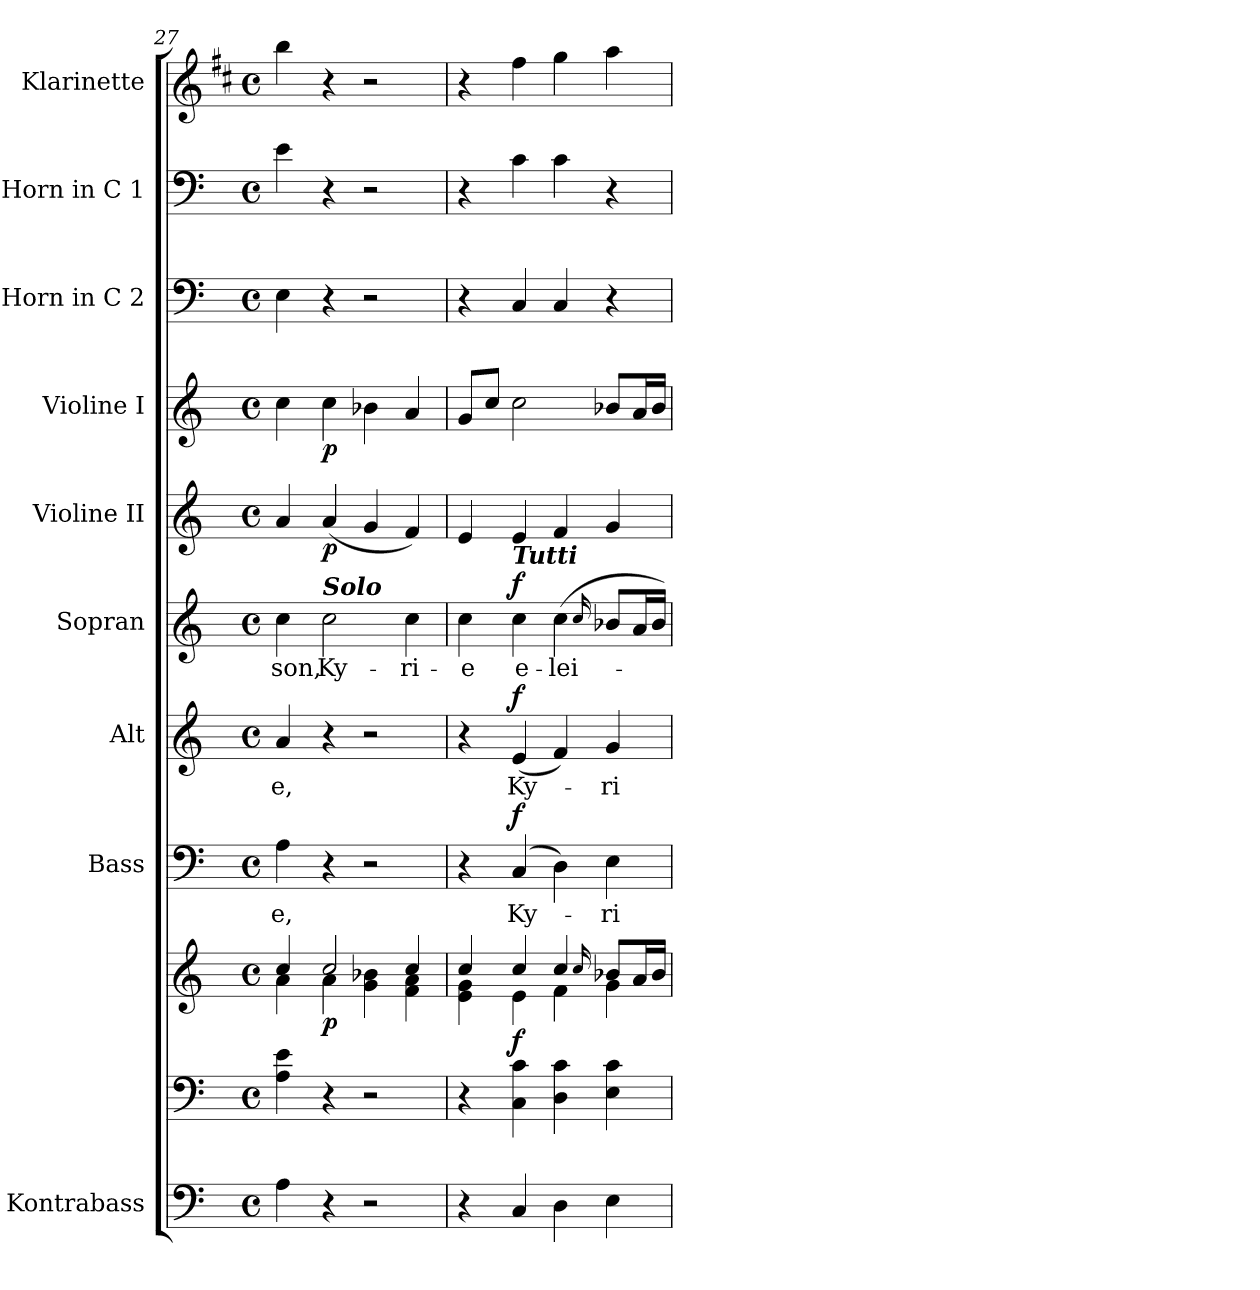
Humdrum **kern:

**kern	**kern	**kern	**dynam	**kern	**text	**dynam	**kern	**text	**dynam	**kern	**text	**dynam	**kern	**dynam	**kern	**dynam	**kern	**kern	**kern
*part10	*part9	*part9	*part9	*part8	*part8	*part8	*part7	*part7	*part7	*part6	*part6	*part6	*part5	*part5	*part4	*part4	*part3	*part2	*part1
*staff11	*staff10	*staff9	*staff9/10	*staff8	*staff8	*staff8	*staff7	*staff7	*staff7	*staff6	*staff6	*staff6	*staff5	*staff5	*staff4	*staff4	*staff3	*staff2	*staff1
*I"Kontrabass	*	*	*	*I"Bass	*	*	*I"Alt	*	*	*I"Sopran	*	*	*I"Violine II	*	*I"Violine I	*	*I"Horn in C 2	*I"Horn in C 1	*I"Klarinette
*I'Kb.	*	*	*	*I'B.	*	*	*I'A.	*	*	*I'S.	*	*	*I'Vl. II	*	*I'Vl. I	*	*I'Horn 2	*I'Horn 1	*I'Kl.
*clefF4	*clefF4	*clefG2	*	*clefF4	*	*	*clefG2	*	*	*clefG2	*	*	*clefG2	*	*clefG2	*	*clefF4	*clefF4	*clefG2
*ITrd7c12	*	*	*	*	*	*	*	*	*	*	*	*	*	*	*	*	*	*	*ITrd1c2
*k[]	*k[]	*k[]	*	*k[]	*	*	*k[]	*	*	*k[]	*	*	*k[]	*	*k[]	*	*k[]	*k[]	*k[]
*C:	*C:	*C:	*	*C:	*	*	*C:	*	*	*C:	*	*	*C:	*	*C:	*	*C:	*C:	*C:
*M4/4	*M4/4	*M4/4	*	*M4/4	*	*	*M4/4	*	*	*M4/4	*	*	*M4/4	*	*M4/4	*	*M4/4	*M4/4	*M4/4
*met(c)	*met(c)	*met(c)	*	*met(c)	*	*	*met(c)	*	*	*met(c)	*	*	*met(c)	*	*met(c)	*	*met(c)	*met(c)	*met(c)
=27	=27	=27	=27	=27	=27	=27	=27	=27	=27	=27	=27	=27	=27	=27	=27	=27	=27	=27	=27
*	*	*^	*	*	*	*	*	*	*	*	*	*	*	*	*	*	*	*	*
!	!	!	!	!	!	!LO:LY:b	!	!	!LO:LY:b	!	!	!LO:LY:b	!	!	!	!	!	!	!	!
4AA\	4A\ 4e\	4cc/	4a\	.	4A\	-e,	.	4a/	-e,	.	4cc\	-son,	.	4a/	.	4cc\	.	4E\	4e\	4aa\
!	!	!	!	!	!	!	!	!	!	!	!LO:TX:a:Bi:t=Solo	!	!	!	!	!	!	!	!	!
!	!	!	!	!LO:DY:b	!	!	!	!	!	!	!	!LO:LY:b	!	!	!LO:DY:b	!	!LO:DY:b	!	!	!
4r	4r	2cc/	4a\	p	4r	.	.	4r	.	.	2cc\	Ky-	.	(<4a/	p	4cc\	p	4r	4r	4r
2r	2r	.	4g\ 4b-X\	.	2r	.	.	2r	.	.	.	.	.	4g/	.	4b-X\	.	2r	2r	2r
!	!	!	!	!	!	!	!	!	!	!	!	!LO:LY:b	!	!	!	!	!	!	!	!
.	.	4cc/	4f\ 4a\	.	.	.	.	.	.	.	4cc\	-ri-	.	4f/)	.	4a/	.	.	.	.
=28	=28	=28	=28	=28	=28	=28	=28	=28	=28	=28	=28	=28	=28	=28	=28	=28	=28	=28	=28	=28
!	!	!	!	!	!	!	!	!	!	!	!	!LO:LY:b	!	!	!	!	!	!	!	!
4r	4r	4cc/	4e\ 4g\	.	4r	.	.	4r	.	.	4cc\	-e	.	4e/	.	8g/L	.	4r	4r	4r
.	.	.	.	.	.	.	.	.	.	.	.	.	.	.	.	8cc/J	.	.	.	.
!	!	!	!	!	!	!	!	!	!	!	!LO:TX:a:Bi:t=Tutti	!	!	!	!	!	!	!	!	!
!	!	!	!	!LO:DY:b	!	!LO:LY:b	!LO:DY:a	!	!LO:LY:b	!LO:DY:a	!	!LO:LY:b	!LO:DY:a	!	!	!	!	!	!	!
4CC/	4C\ 4c\	4cc/	4e\	f	(4C/	Ky-	f	(<4e/	Ky-	f	4cc\	e-	f	4e/	.	2cc\	.	4C/	4c\	4ee\
!	!	!	!	!	!	!	!	!	!	!	!	!LO:LY:b	!	!	!	!	!	!	!	!
4DD\	4D\ 4c\	4cc/	4f\	.	4D\)	.	.	4f/)	.	.	(>4cc\	-lei-	.	4f/	.	.	.	4C/	4c\	4ff\
.	.	16qqcc/	.	.	.	.	.	.	.	.	16qqcc/	.	.	.	.	.	.	.	.	.
!	!	!	!	!	!	!LO:LY:b	!	!	!LO:LY:b	!	!	!	!	!	!	!	!	!	!	!
4EE\	4E\ 4c\	8b-X/L	4g\	.	4E\	-ri-	.	4g/	-ri-	.	8b-X/L	.	.	4g/	.	8b-X/L	.	4r	4r	4gg\
.	.	16a/L	.	.	.	.	.	.	.	.	16a/L	.	.	.	.	16a/L	.	.	.	.
.	.	16b-/JJ	.	.	.	.	.	.	.	.	16b-/JJ)	.	.	.	.	16b-/JJ	.	.	.	.
*	*	*v	*v	*	*	*	*	*	*	*	*	*	*	*	*	*	*	*	*	*
=	=	=	=	=	=	=	=	=	=	=	=	=	=	=	=	=	=	=	=
*-	*-	*-	*-	*-	*-	*-	*-	*-	*-	*-	*-	*-	*-	*-	*-	*-	*-	*-	*-
